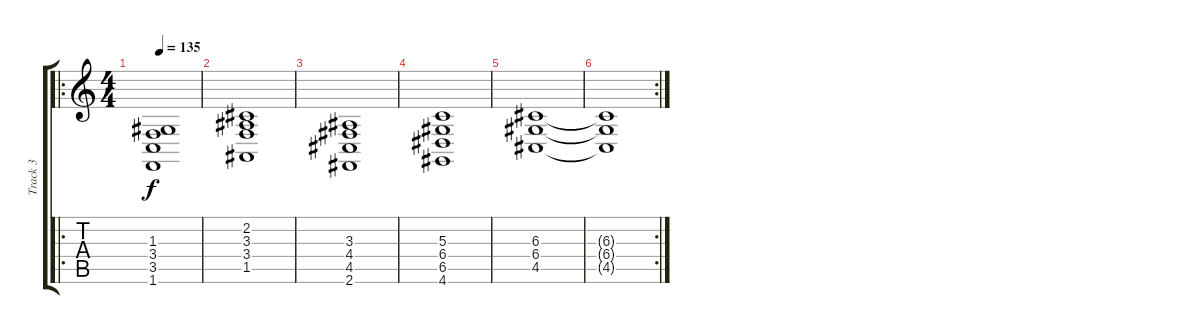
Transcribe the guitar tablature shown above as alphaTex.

\track ("Track 3" "Track 3") {instrument drawbarorgan}
\staff {score tabs}
\tuning (E4 B3 G3 D3 A2 E2) {hide}
\ro
\ts (4 4)
\tempo 135
\clef g2
\ks c
(1.3 3.4 3.5 1.6).1{dy f} |
(2.2 3.3 3.4 1.5).1 |
(3.3 4.4 4.5 2.6).1 |
(5.3 6.4 6.5 4.6).1 |
(6.3 6.4 4.5).1 |
\rc 2
(6.3{t} 6.4{t} 4.5{t}).1
